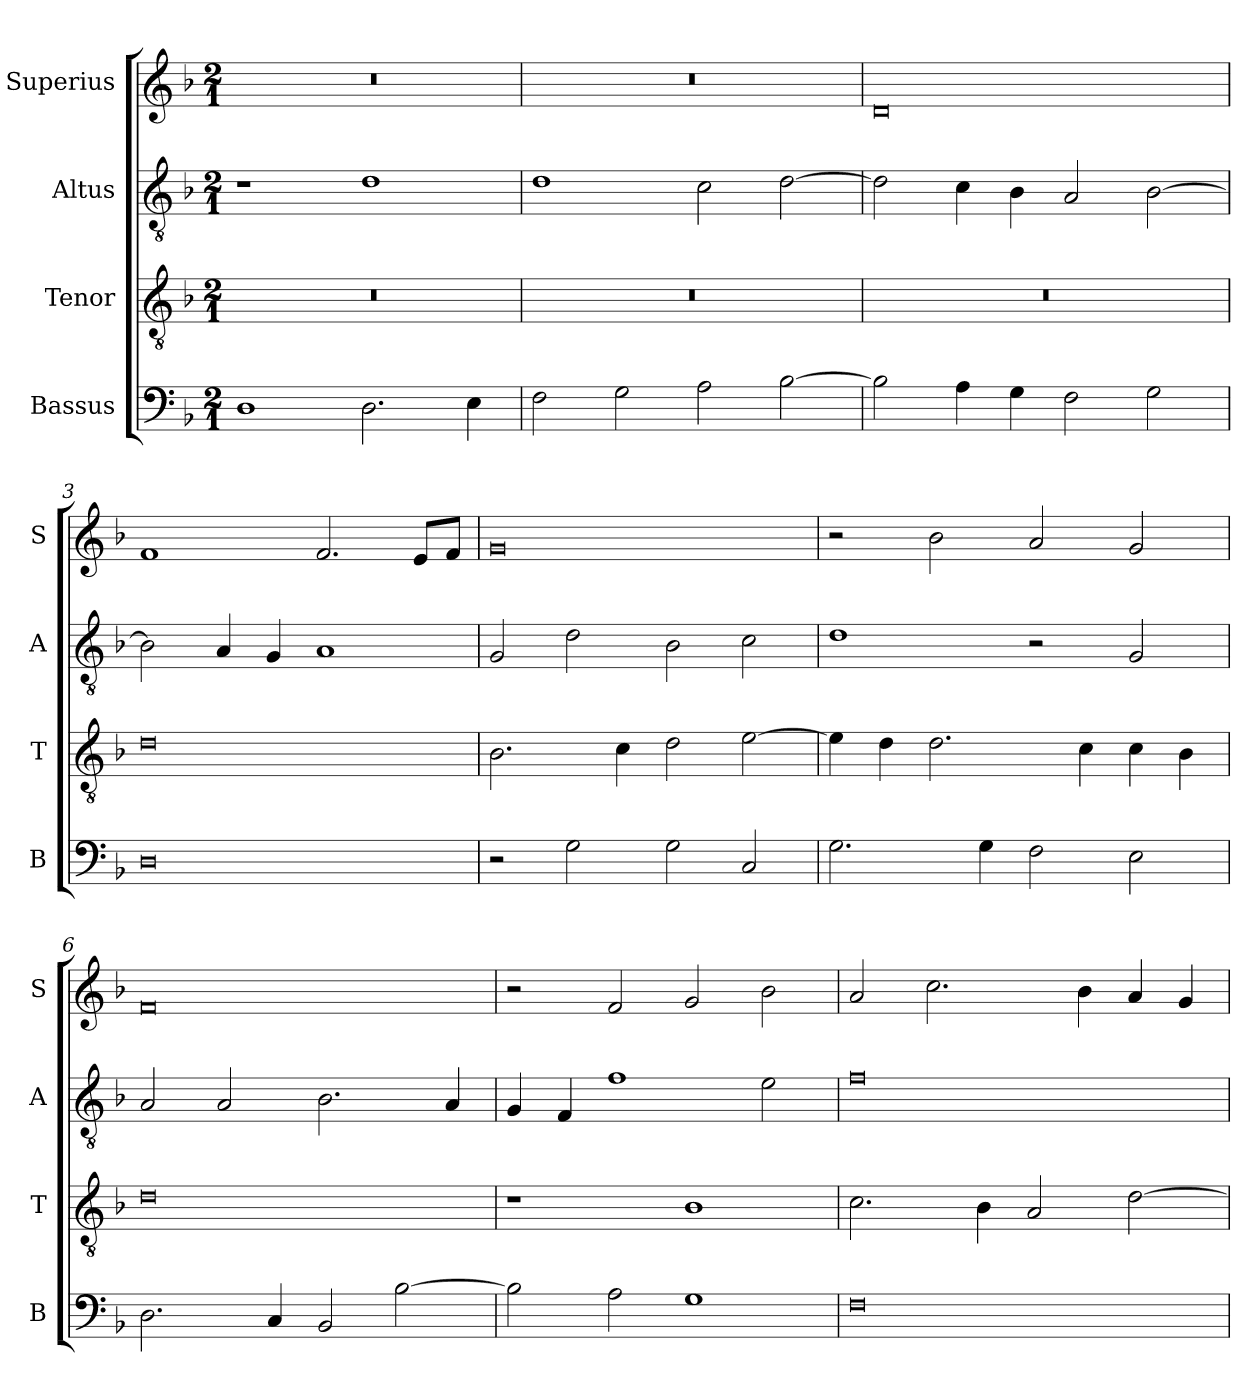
**kern	**kern	**kern	**kern
*part4	*part3	*part2	*part1
*staff4	*staff3	*staff2	*staff1
*I"Bassus	*I"Tenor	*I"Altus	*I"Superius
*I'B	*I'T	*I'A	*I'S
*clefF4	*clefGv2	*clefGv2	*clefG2
*k[b-]	*k[b-]	*k[b-]	*k[b-]
*d:	*d:	*d:	*d:
*M2/1	*M2/1	*M2/1	*M2/1
=	=	=	=
1D	0r	1r	0r
2.D	.	1d	.
4E	.	.	.
=1	=1	=1	=1
2F	0r	1d	0r
2G	.	.	.
2A	.	2c	.
[2B-	.	[2d	.
=2	=2	=2	=2
2B-]	0r	2d]	0d
4A	.	4c	.
4G	.	4B-	.
2F	.	2A	.
2G	.	[2B-	.
=3	=3	=3	=3
0D	0d	2B-]	1f
.	.	4A	.
.	.	4G	.
.	.	1A	2.f
.	.	.	8eL
.	.	.	8fJ
=4	=4	=4	=4
2r	2.B-	2G	0g
2G	.	2d	.
.	4c	.	.
2G	2d	2B-	.
2C	[2e	2c	.
=5	=5	=5	=5
2.G	4e]	1d	2r
.	4d	.	.
.	2.d	.	2b-
4G	.	.	.
2F	.	2r	2a
.	4c	.	.
2E	4c	2G	2g
.	4B-	.	.
=6	=6	=6	=6
2.D	0d	2A	0f
.	.	2A	.
4C	.	.	.
2BB-	.	2.B-	.
[2B-	.	.	.
.	.	4A	.
=7	=7	=7	=7
2B-]	1r	4G	2r
.	.	4F	.
2A	.	1f	2f
1G	1B-	.	2g
.	.	2e	2b-
=8	=8	=8	=8
0F	2.c	0f	2a
.	.	.	2.cc
.	4B-	.	.
.	2A	.	.
.	.	.	4b-
.	[2d	.	4a
.	.	.	4g
=	=	=	=
*-	*-	*-	*-
